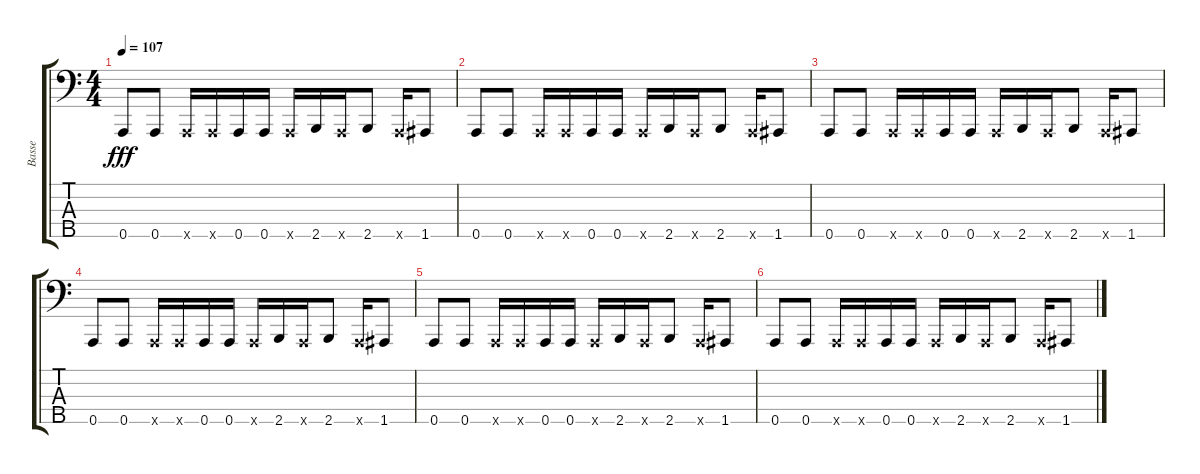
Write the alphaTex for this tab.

\track ("Basse" "Basse") {instrument slapbass1}
\staff {score tabs}
\tuning (F2 C2 G1 D1 A0) {hide}
\ts (4 4)
\tempo 107
\clef f4
\ks c
0.5.8{dy fff} 0.5.8 0.5{x}.16 0.5{x}.16 0.5.16 0.5.16 0.5{x}.16 2.5.16 0.5{x}.16 2.5.8 0.5{x}.16 1.5.8 |
0.5.8 0.5.8 0.5{x}.16 0.5{x}.16 0.5.16 0.5.16 0.5{x}.16 2.5.16 0.5{x}.16 2.5.8 0.5{x}.16 1.5.8 |
0.5.8{volume 0} 0.5.8 0.5{x}.16 0.5{x}.16 0.5.16 0.5.16 0.5{x}.16 2.5.16 0.5{x}.16 2.5.8 0.5{x}.16 1.5.8 |
0.5.8 0.5.8 0.5{x}.16 0.5{x}.16 0.5.16 0.5.16 0.5{x}.16 2.5.16 0.5{x}.16 2.5.8 0.5{x}.16 1.5.8 |
0.5.8 0.5.8 0.5{x}.16 0.5{x}.16 0.5.16 0.5.16 0.5{x}.16 2.5.16 0.5{x}.16 2.5.8 0.5{x}.16 1.5.8 |
0.5.8 0.5.8 0.5{x}.16 0.5{x}.16 0.5.16 0.5.16 0.5{x}.16 2.5.16 0.5{x}.16 2.5.8 0.5{x}.16 1.5.8
